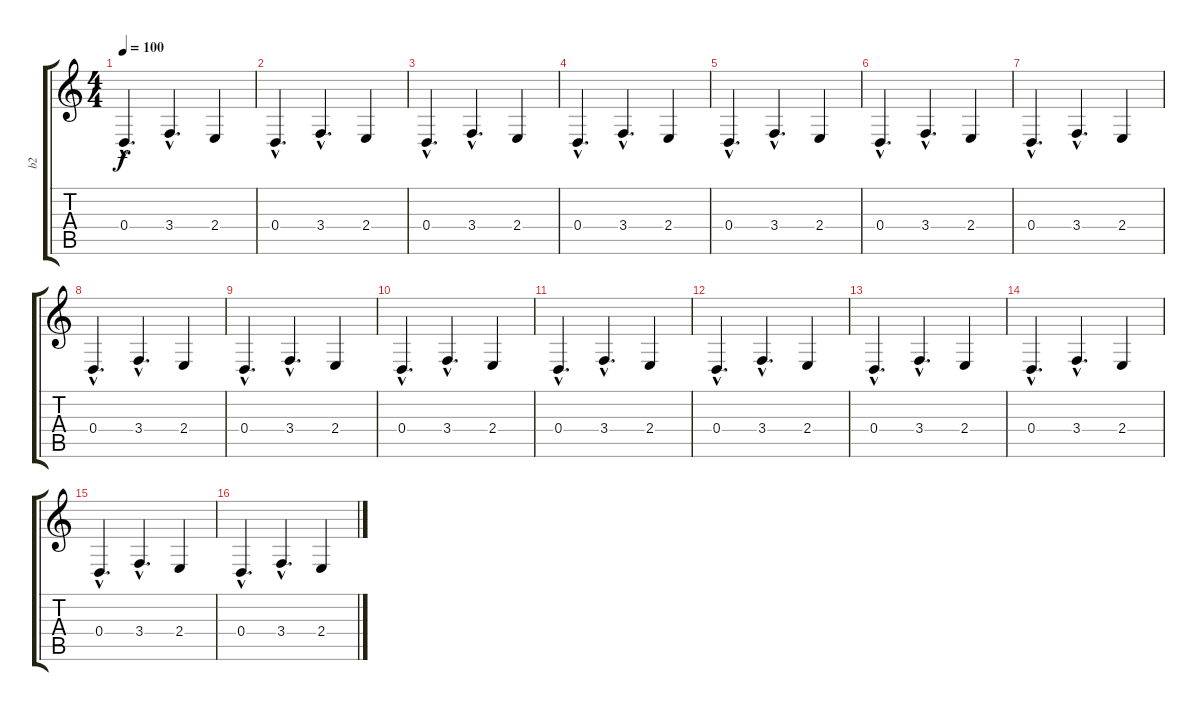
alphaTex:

\track ("b2" "b2") {instrument reversecymbal}
\staff {score tabs}
\tuning (E4 B3 G3 D3 A2 E2) {hide}
\ts (4 4)
\tempo 100
\clef g2
\ks c
0.4{hac}.4{d dy f} 3.4{hac}.4{d} 2.4.4 |
0.4{hac}.4{d} 3.4{hac}.4{d} 2.4.4 |
0.4{hac}.4{d} 3.4{hac}.4{d} 2.4.4 |
0.4{hac}.4{d} 3.4{hac}.4{d} 2.4.4 |
0.4{hac}.4{d} 3.4{hac}.4{d} 2.4.4 |
0.4{hac}.4{d} 3.4{hac}.4{d} 2.4.4 |
0.4{hac}.4{d} 3.4{hac}.4{d} 2.4.4 |
0.4{hac}.4{d} 3.4{hac}.4{d} 2.4.4 |
0.4{hac}.4{d} 3.4{hac}.4{d} 2.4.4 |
0.4{hac}.4{d} 3.4{hac}.4{d} 2.4.4 |
0.4{hac}.4{d} 3.4{hac}.4{d} 2.4.4 |
0.4{hac}.4{d} 3.4{hac}.4{d} 2.4.4 |
0.4{hac}.4{d} 3.4{hac}.4{d} 2.4.4 |
0.4{hac}.4{d} 3.4{hac}.4{d} 2.4.4 |
0.4{hac}.4{d} 3.4{hac}.4{d} 2.4.4 |
0.4{hac}.4{d} 3.4{hac}.4{d} 2.4.4
